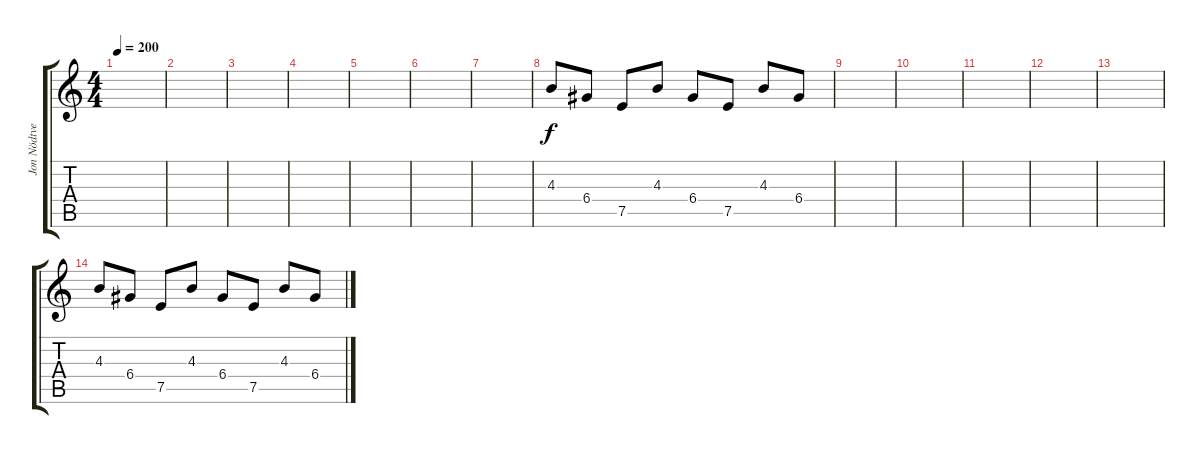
\track ("Jon Nödtveit (Additional)" "Jon Nödtve") {instrument distortionguitar}
\staff {score tabs}
\tuning (E4 B3 G3 D3 A2 E2) {hide}
\ts (4 4)
\tempo 200
\clef g2
\ks c
|
|
|
|
|
|
|
4.3.8{volume 13} 6.4.8 7.5.8 4.3.8 6.4.8 7.5.8 4.3.8 6.4.8 |
|
|
|
|
|
4.3.8 6.4.8 7.5.8 4.3.8 6.4.8 7.5.8 4.3.8 6.4.8
